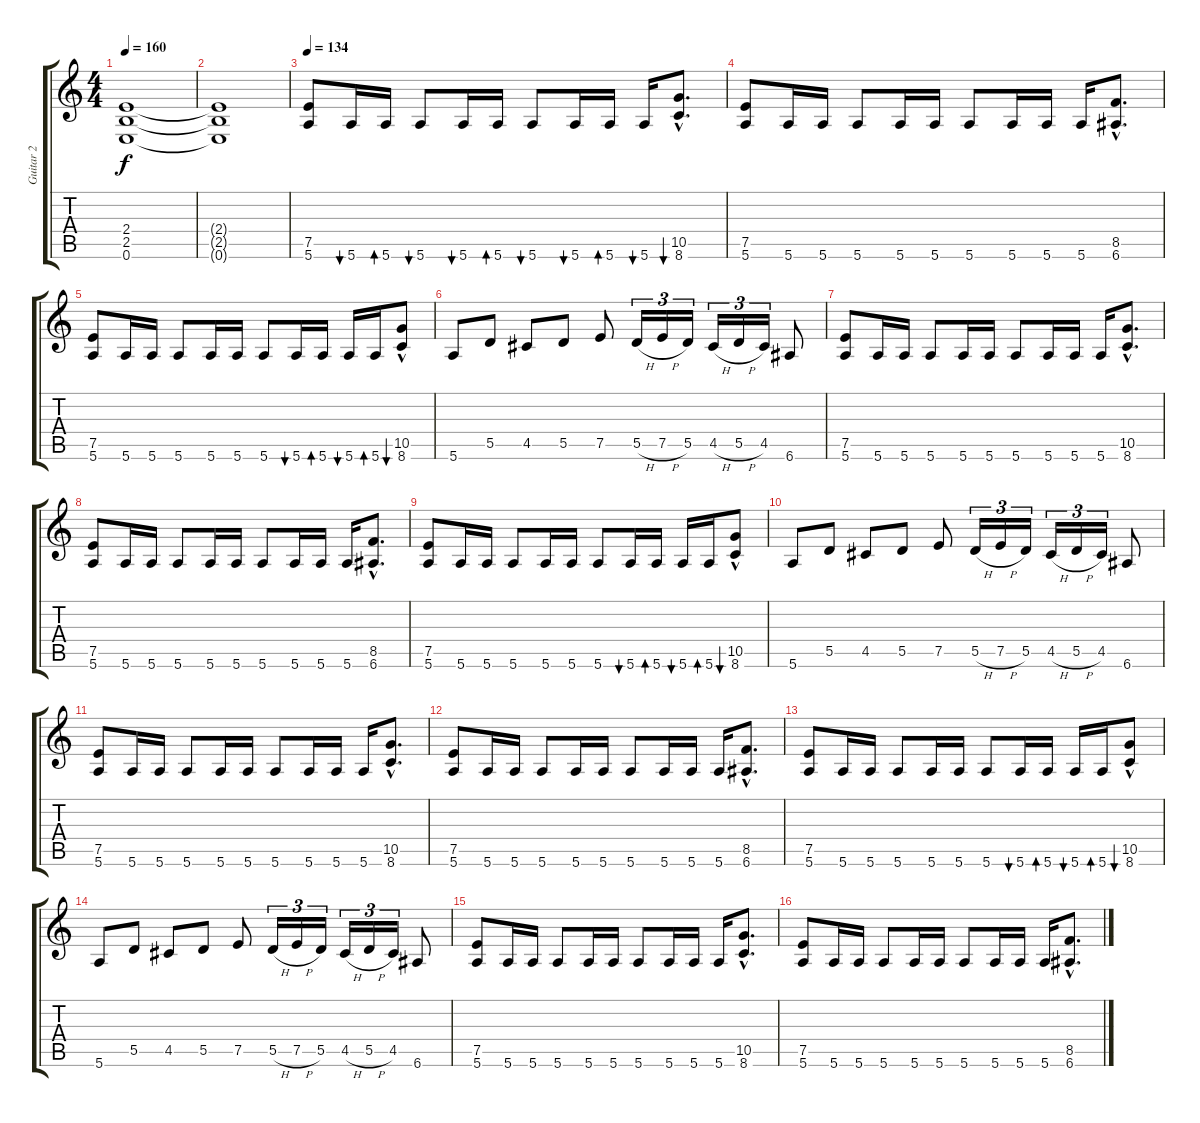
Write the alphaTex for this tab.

\track ("Guitar 2" "Guitar 2") {instrument distortionguitar}
\staff {score tabs}
\tuning (E4 B3 G3 D3 A2 E2) {hide}
\ts (4 4)
\tempo 160
\clef g2
\ks c
(2.4{t} 2.5{t} 0.6{t}).1{dy f} |
(2.4{t} 2.5{t} 0.6{t}).1 |
\tempo 134
(7.5 5.6).8 5.6.16{bu 120} 5.6.16{bd 120} 5.6.8{bu 240} 5.6.16{bu 120} 5.6.16{bd 120} 5.6.8{bu 240} 5.6.16{bu 120} 5.6.16{bd 120} 5.6.16{bu 120} (10.5{hac} 8.6{hac}).8{d bu 240} |
(7.5 5.6).8 5.6.16 5.6.16 5.6.8 5.6.16 5.6.16 5.6.8 5.6.16 5.6.16 5.6.16 (8.5{hac} 6.6{hac}).8{d} |
(7.5 5.6).8 5.6.16 5.6.16 5.6.8 5.6.16 5.6.16 5.6.8 5.6.16{bu 120} 5.6.16{bd 120} 5.6.16{bu 120} 5.6.16{bd 120} (10.5 8.6{hac}).8{bu 240} |
5.6.8 5.5.8 4.5.8 5.5.8 7.5.8 5.5{h}.16{tu (3 2)} 7.5{h}.16{tu (3 2)} 5.5.16{tu (3 2)} 4.5{h}.16{tu (3 2)} 5.5{h}.16{tu (3 2)} 4.5.16{tu (3 2)} 6.6.8 |
(7.5 5.6).8 5.6.16 5.6.16 5.6.8 5.6.16 5.6.16 5.6.8 5.6.16 5.6.16 5.6.16 (10.5{hac} 8.6{hac}).8{d} |
(7.5 5.6).8 5.6.16 5.6.16 5.6.8 5.6.16 5.6.16 5.6.8 5.6.16 5.6.16 5.6.16 (8.5{hac} 6.6{hac}).8{d} |
(7.5 5.6).8 5.6.16 5.6.16 5.6.8 5.6.16 5.6.16 5.6.8 5.6.16{bu 120} 5.6.16{bd 120} 5.6.16{bu 120} 5.6.16{bd 120} (10.5 8.6{hac}).8{bu 240} |
5.6.8 5.5.8 4.5.8 5.5.8 7.5.8 5.5{h}.16{tu (3 2)} 7.5{h}.16{tu (3 2)} 5.5.16{tu (3 2)} 4.5{h}.16{tu (3 2)} 5.5{h}.16{tu (3 2)} 4.5.16{tu (3 2)} 6.6.8 |
(7.5 5.6).8 5.6.16 5.6.16 5.6.8 5.6.16 5.6.16 5.6.8 5.6.16 5.6.16 5.6.16 (10.5{hac} 8.6{hac}).8{d} |
(7.5 5.6).8 5.6.16 5.6.16 5.6.8 5.6.16 5.6.16 5.6.8 5.6.16 5.6.16 5.6.16 (8.5{hac} 6.6{hac}).8{d} |
(7.5 5.6).8 5.6.16 5.6.16 5.6.8 5.6.16 5.6.16 5.6.8 5.6.16{bu 120} 5.6.16{bd 120} 5.6.16{bu 120} 5.6.16{bd 120} (10.5 8.6{hac}).8{bu 240} |
5.6.8 5.5.8 4.5.8 5.5.8 7.5.8 5.5{h}.16{tu (3 2)} 7.5{h}.16{tu (3 2)} 5.5.16{tu (3 2)} 4.5{h}.16{tu (3 2)} 5.5{h}.16{tu (3 2)} 4.5.16{tu (3 2)} 6.6.8 |
(7.5 5.6).8 5.6.16 5.6.16 5.6.8 5.6.16 5.6.16 5.6.8 5.6.16 5.6.16 5.6.16 (10.5{hac} 8.6{hac}).8{d} |
(7.5 5.6).8 5.6.16 5.6.16 5.6.8 5.6.16 5.6.16 5.6.8 5.6.16 5.6.16 5.6.16 (8.5{hac} 6.6{hac}).8{d}
